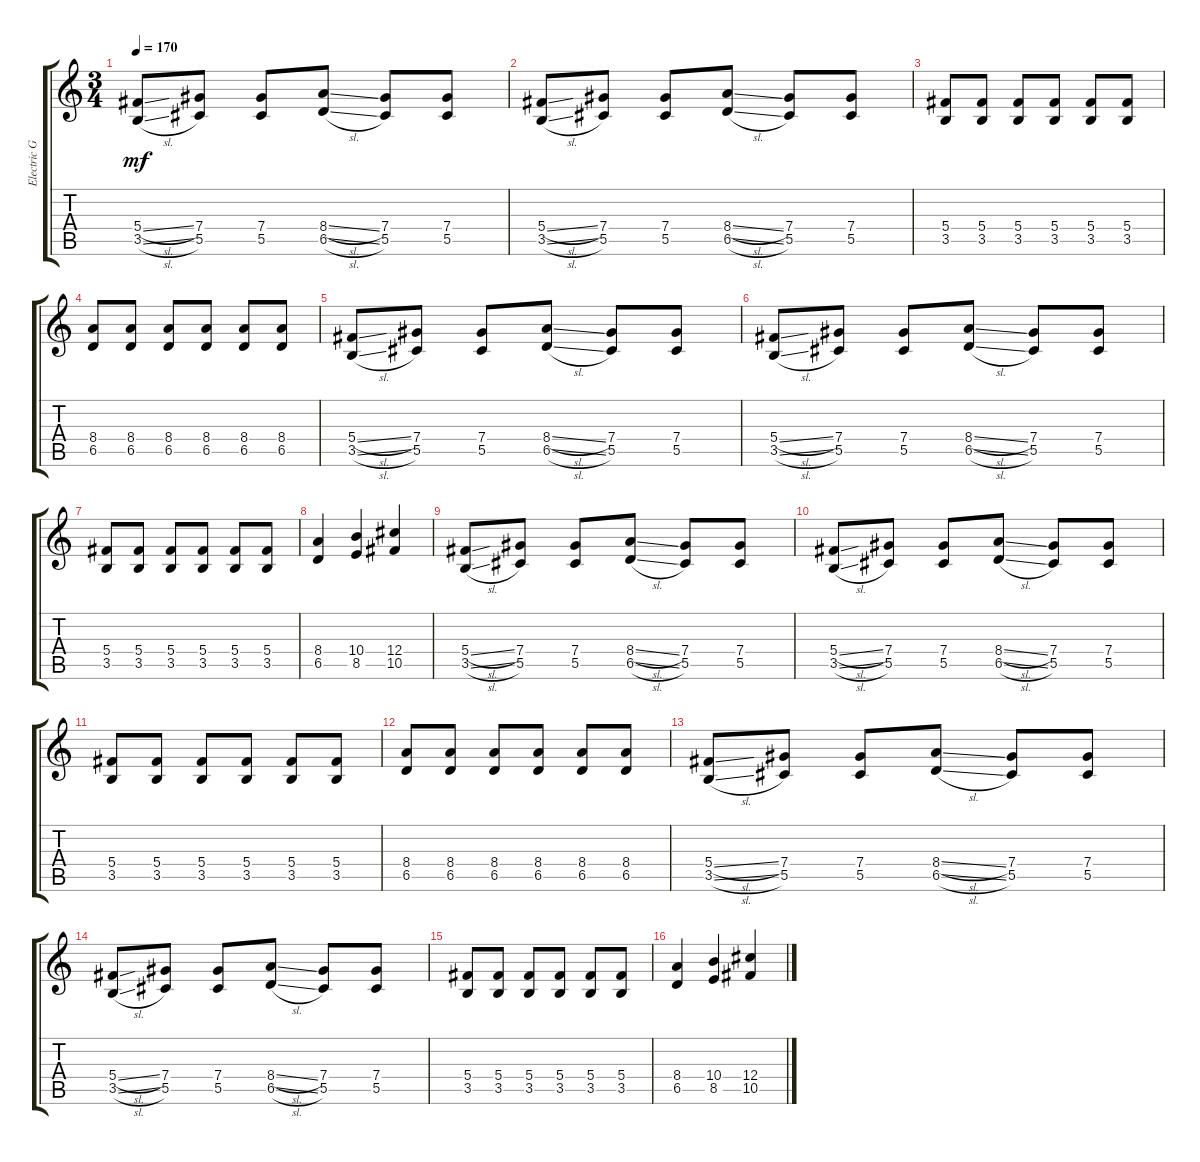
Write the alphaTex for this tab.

\track ("Electric Guitar" "Electric G") {instrument distortionguitar}
\staff {score tabs}
\tuning (Eb4 Bb3 Gb3 Db3 Ab2 Db2) {hide}
\ts (3 4)
\tempo 170
\clef g2
\ks c
(5.4{sl} 3.5{sl}).8{dy mf} (7.4 5.5).8 (7.4 5.5).8 (8.4{sl} 6.5{sl}).8 (7.4 5.5).8 (7.4 5.5).8 |
(5.4{sl} 3.5{sl}).8 (7.4 5.5).8 (7.4 5.5).8 (8.4{sl} 6.5{sl}).8 (7.4 5.5).8 (7.4 5.5).8 |
(5.4 3.5).8 (5.4 3.5).8 (5.4 3.5).8 (5.4 3.5).8 (5.4 3.5).8 (5.4 3.5).8 |
(8.4 6.5).8 (8.4 6.5).8 (8.4 6.5).8 (8.4 6.5).8 (8.4 6.5).8 (8.4 6.5).8 |
(5.4{sl} 3.5{sl}).8 (7.4 5.5).8 (7.4 5.5).8 (8.4{sl} 6.5{sl}).8 (7.4 5.5).8 (7.4 5.5).8 |
(5.4{sl} 3.5{sl}).8 (7.4 5.5).8 (7.4 5.5).8 (8.4{sl} 6.5{sl}).8 (7.4 5.5).8 (7.4 5.5).8 |
(5.4 3.5).8 (5.4 3.5).8 (5.4 3.5).8 (5.4 3.5).8 (5.4 3.5).8 (5.4 3.5).8 |
(8.4 6.5).4 (10.4 8.5).4 (12.4 10.5).4 |
(5.4{sl} 3.5{sl}).8 (7.4 5.5).8 (7.4 5.5).8 (8.4{sl} 6.5{sl}).8 (7.4 5.5).8 (7.4 5.5).8 |
(5.4{sl} 3.5{sl}).8 (7.4 5.5).8 (7.4 5.5).8 (8.4{sl} 6.5{sl}).8 (7.4 5.5).8 (7.4 5.5).8 |
(5.4 3.5).8 (5.4 3.5).8 (5.4 3.5).8 (5.4 3.5).8 (5.4 3.5).8 (5.4 3.5).8 |
(8.4 6.5).8 (8.4 6.5).8 (8.4 6.5).8 (8.4 6.5).8 (8.4 6.5).8 (8.4 6.5).8 |
(5.4{sl} 3.5{sl}).8 (7.4 5.5).8 (7.4 5.5).8 (8.4{sl} 6.5{sl}).8 (7.4 5.5).8 (7.4 5.5).8 |
(5.4{sl} 3.5{sl}).8 (7.4 5.5).8 (7.4 5.5).8 (8.4{sl} 6.5{sl}).8 (7.4 5.5).8 (7.4 5.5).8 |
(5.4 3.5).8 (5.4 3.5).8 (5.4 3.5).8 (5.4 3.5).8 (5.4 3.5).8 (5.4 3.5).8 |
(8.4 6.5).4 (10.4 8.5).4 (12.4 10.5).4
